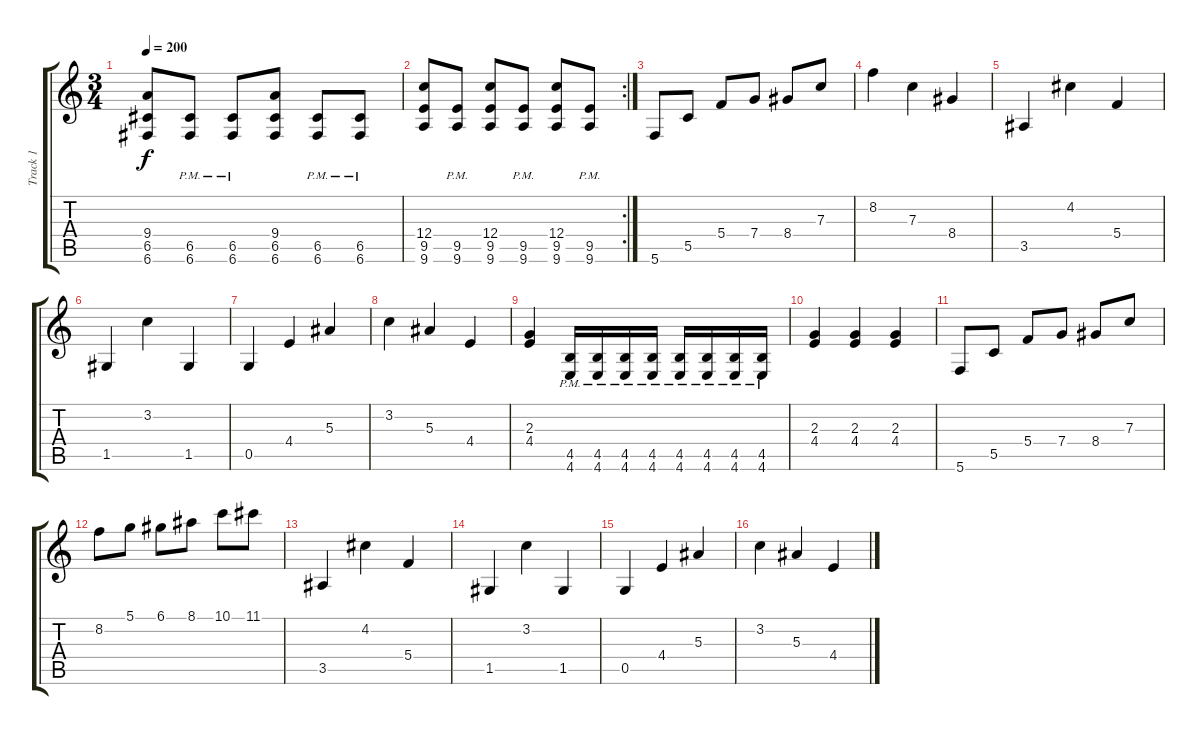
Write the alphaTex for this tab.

\track ("Track 1" "Track 1") {instrument distortionguitar}
\staff {score tabs}
\tuning (D4 A3 F3 C3 G2 C2) {hide}
\ts (3 4)
\tempo 200
\clef g2
\ks c
(9.4 6.5 6.6).8{dy f} (6.5{pm} 6.6{pm}).8 (6.5{pm} 6.6{pm}).8 (9.4 6.5 6.6).8 (6.5{pm} 6.6{pm}).8 (6.5{pm} 6.6{pm}).8 |
\rc 2
(12.4 9.5 9.6).8 (9.5{pm} 9.6{pm}).8 (12.4 9.5 9.6).8 (9.5{pm} 9.6{pm}).8 (12.4 9.5 9.6).8 (9.5{pm} 9.6{pm}).8 |
5.6.8 5.5.8 5.4.8 7.4.8 8.4.8 7.3.8 |
8.2.4 7.3.4 8.4.4 |
3.5.4 4.2.4 5.4.4 |
1.5.4 3.2.4 1.5.4 |
0.5.4 4.4.4 5.3.4 |
3.2.4 5.3.4 4.4.4 |
(2.3 4.4).4 (4.5{pm} 4.6{pm}).16 (4.5{pm} 4.6{pm}).16 (4.5{pm} 4.6{pm}).16 (4.5{pm} 4.6{pm}).16 (4.5{pm} 4.6{pm}).16 (4.5{pm} 4.6{pm}).16 (4.5{pm} 4.6{pm}).16 (4.5{pm} 4.6{pm}).16 |
(2.3 4.4).4 (2.3 4.4).4 (2.3 4.4).4 |
5.6.8 5.5.8 5.4.8 7.4.8 8.4.8 7.3.8 |
8.2.8 5.1.8 6.1.8 8.1.8 10.1.8 11.1.8 |
3.5.4 4.2.4 5.4.4 |
1.5.4 3.2.4 1.5.4 |
0.5.4 4.4.4 5.3.4 |
3.2.4 5.3.4 4.4.4
